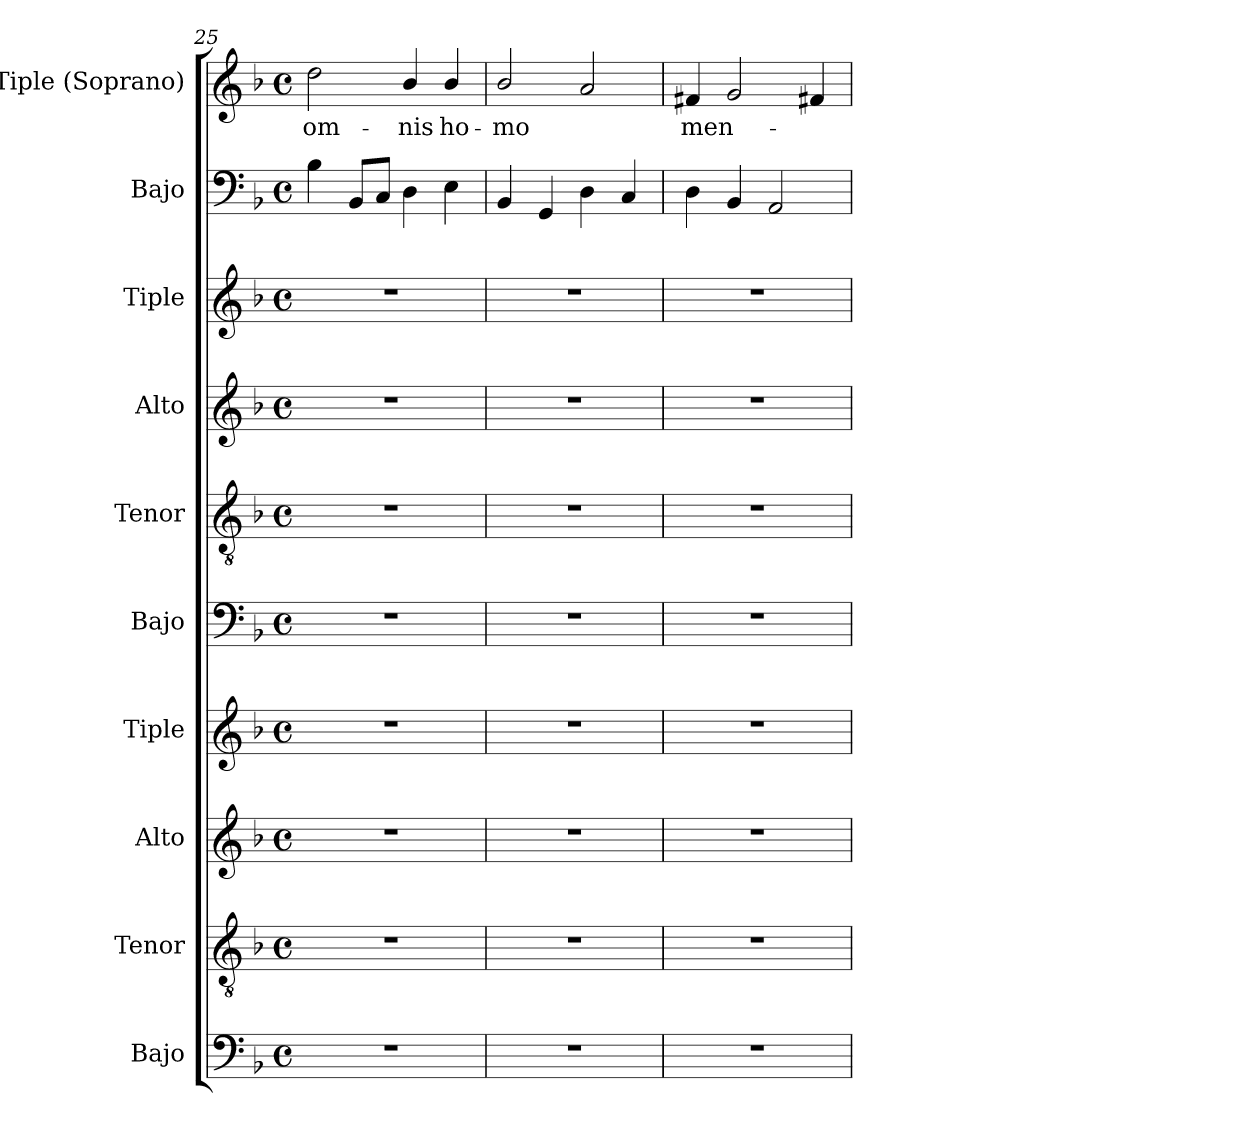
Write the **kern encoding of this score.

**kern	**kern	**kern	**kern	**kern	**kern	**kern	**kern	**kern	**kern	**text
*part10	*part9	*part8	*part7	*part6	*part5	*part4	*part3	*part2	*part1	*part1
*staff10	*staff9	*staff8	*staff7	*staff6	*staff5	*staff4	*staff3	*staff2	*staff1	*staff1
*I"Bajo	*I"Tenor	*I"Alto	*I"Tiple	*I"Bajo	*I"Tenor	*I"Alto	*I"Tiple	*I"Bajo	*I"Tiple (Soprano)	*
*I'B.	*I'T.	*I'A.	*	*I'B.	*I'T.	*I'A.	*	*I'B.	*I'S.	*
*clefF4	*clefGv2	*clefG2	*clefG2	*clefF4	*clefGv2	*clefG2	*clefG2	*clefF4	*clefG2	*
*	*ITrd7c12	*	*	*	*ITrd7c12	*	*	*	*	*
*k[b-]	*k[b-]	*k[b-]	*k[b-]	*k[b-]	*k[b-]	*k[b-]	*k[b-]	*k[b-]	*k[b-]	*
*F:	*F:	*F:	*F:	*F:	*F:	*F:	*F:	*F:	*F:	*
*M4/4	*M4/4	*M4/4	*M4/4	*M4/4	*M4/4	*M4/4	*M4/4	*M4/4	*M4/4	*
*met(c)	*met(c)	*met(c)	*met(c)	*met(c)	*met(c)	*met(c)	*met(c)	*met(c)	*met(c)	*
=25	=25	=25	=25	=25	=25	=25	=25	=25	=25	=25
!	!	!	!	!	!	!	!	!	!	!LO:LY:b:color=#000000
1r	1r	1r	1r	1r	1r	1r	1r	4B-i\	2ddi\	om-
.	.	.	.	.	.	.	.	8BB-i/L	.	.
.	.	.	.	.	.	.	.	8Ci/J	.	.
!	!	!	!	!	!	!	!	!	!	!LO:LY:b:color=#000000
.	.	.	.	.	.	.	.	4Di\	4b-i/	-nis
!	!	!	!	!	!	!	!	!	!	!LO:LY:b:color=#000000
.	.	.	.	.	.	.	.	4Ei\	4b-i/	ho-
=26	=26	=26	=26	=26	=26	=26	=26	=26	=26	=26
!	!	!	!	!	!	!	!	!	!	!LO:LY:b:color=#000000
1r	1r	1r	1r	1r	1r	1r	1r	4BB-i/	2b-i/	-mo
.	.	.	.	.	.	.	.	4GGi/	.	.
.	.	.	.	.	.	.	.	4Di\	2ai/	.
.	.	.	.	.	.	.	.	4Ci/	.	.
=27	=27	=27	=27	=27	=27	=27	=27	=27	=27	=27
!	!	!	!	!	!	!	!	!	!	!LO:LY:b:color=#000000
1r	1r	1r	1r	1r	1r	1r	1r	4Di\	4f#Xi/	men-
.	.	.	.	.	.	.	.	4BB-i/	2gi/	.
.	.	.	.	.	.	.	.	2AAi/	.	.
.	.	.	.	.	.	.	.	.	4f#Xi/	.
=	=	=	=	=	=	=	=	=	=	=
*-	*-	*-	*-	*-	*-	*-	*-	*-	*-	*-
